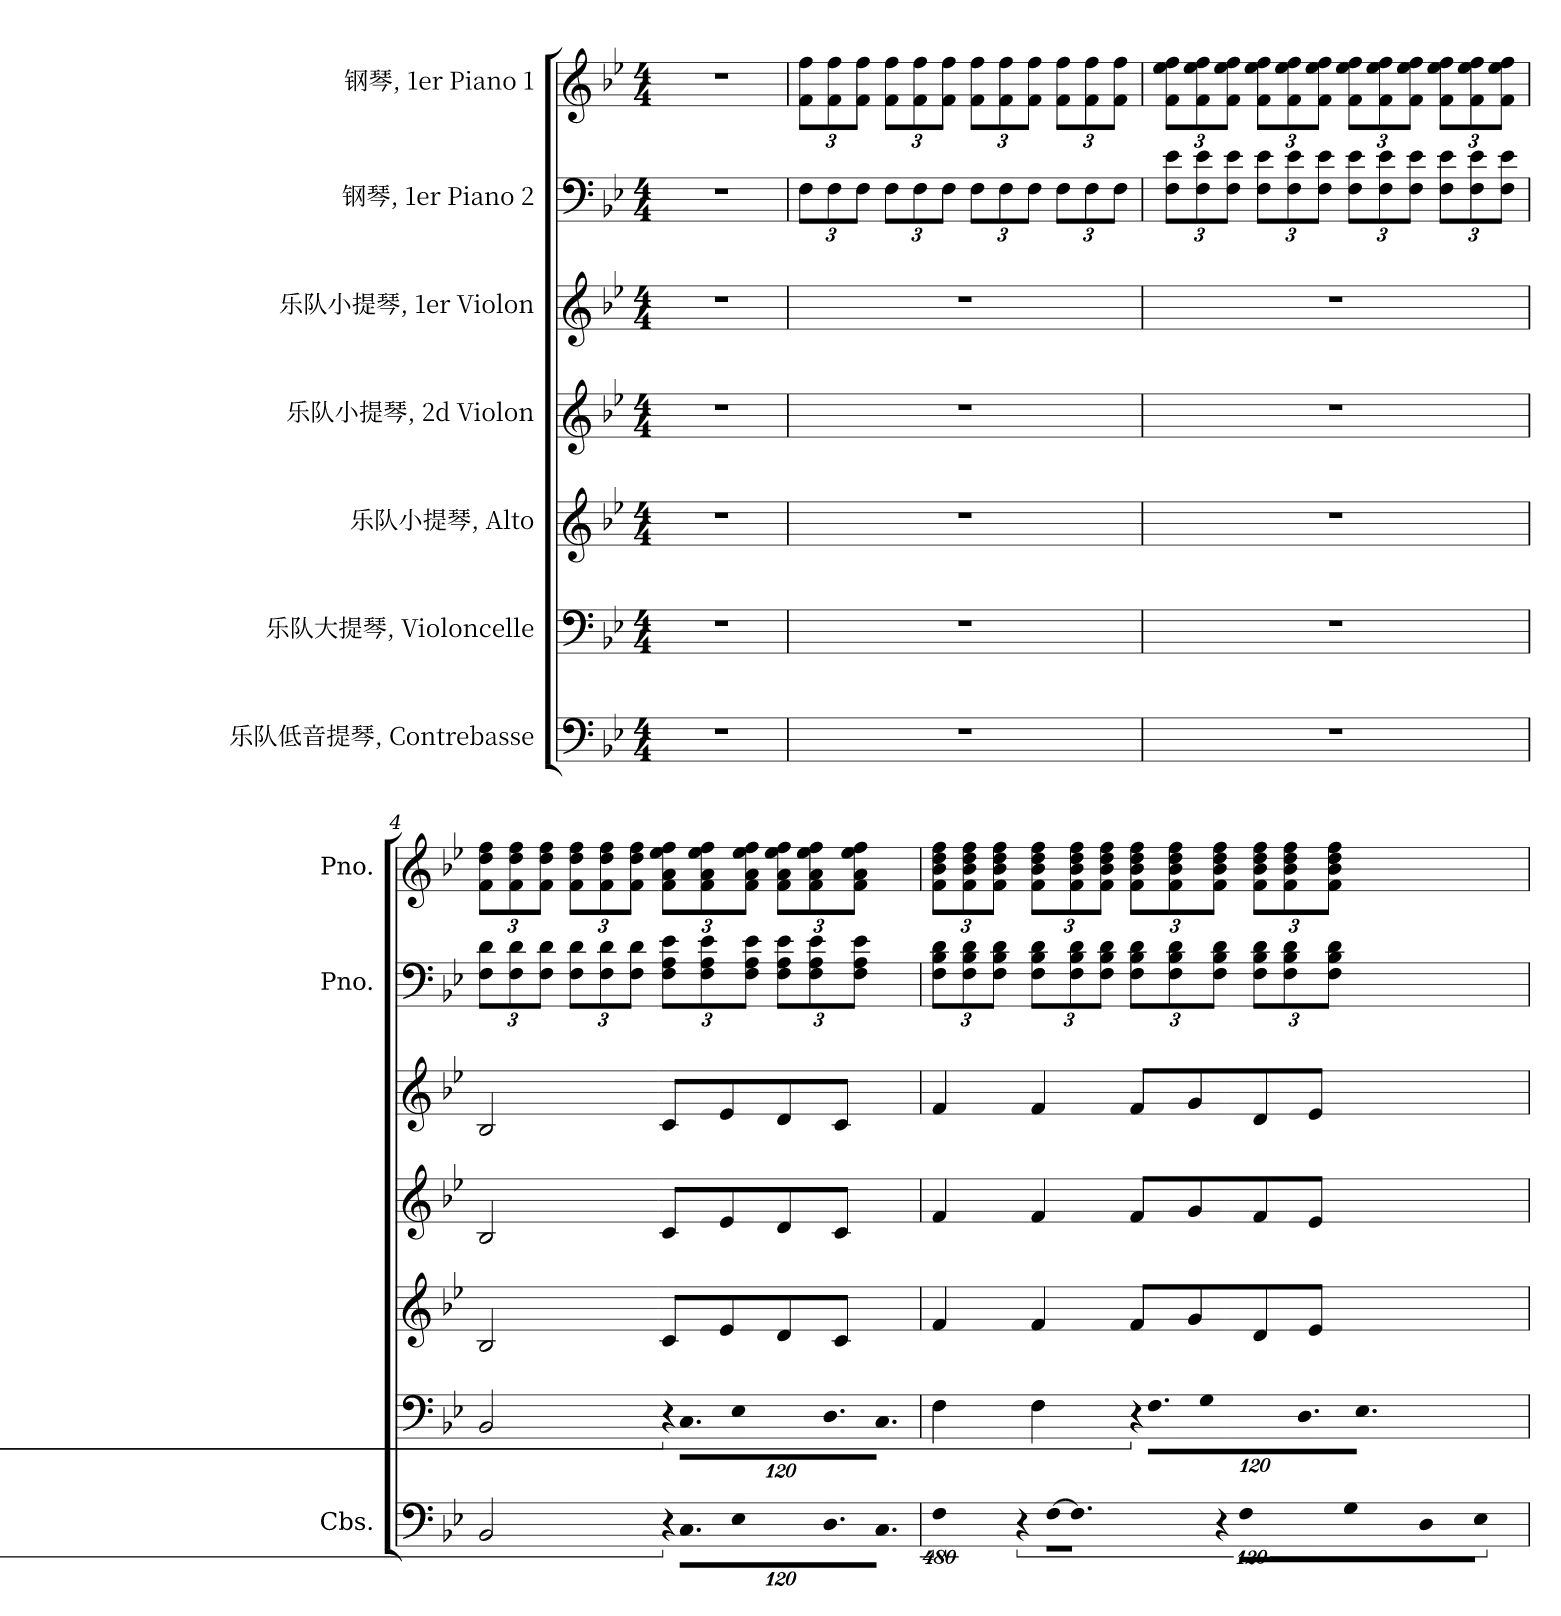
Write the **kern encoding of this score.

**kern	**kern	**kern	**kern	**kern	**kern	**kern
*part7	*part6	*part5	*part4	*part3	*part2	*part1
*staff7	*staff6	*staff5	*staff4	*staff3	*staff2	*staff1
*I"乐队低音提琴, Contrebasse	*I"乐队大提琴, Violoncelle	*I"乐队小提琴, Alto	*I"乐队小提琴, 2d Violon	*I"乐队小提琴, 1er Violon	*I"钢琴, 1er Piano 2	*I"钢琴, 1er Piano 1
*I'Cbs.	*	*	*	*	*I'Pno.	*I'Pno.
*clefF4	*clefF4	*clefG2	*clefG2	*clefG2	*clefF4	*clefG2
*ITrd7c12	*	*	*	*	*	*
*k[b-e-]	*k[b-e-]	*k[b-e-]	*k[b-e-]	*k[b-e-]	*k[b-e-]	*k[b-e-]
*M4/4	*M4/4	*M4/4	*M4/4	*M4/4	*M4/4	*M4/4
*MM250	*MM250	*MM250	*MM250	*MM250	*MM250	*MM250
=1	=1	=1	=1	=1	=1	=1
1r	1r	1r	1r	1r	1r	1r
=2	=2	=2	=2	=2	=2	=2
*	*	*	*	*	*Xbrackettup	*Xbrackettup
*	*	*	*	*	*	*MM38
1r	1r	1r	1r	1r	12F\L	12f\ 12ff\L
*	*	*	*	*	*	*MM40
.	.	.	.	.	12F\	12f\ 12ff\
*	*	*	*	*	*	*MM42
.	.	.	.	.	12F\J	12f\ 12ff\J
*	*	*	*	*	*	*MM44
.	.	.	.	.	12F\L	12f\ 12ff\L
.	.	.	.	.	12F\	12f\ 12ff\
.	.	.	.	.	12F\J	12f\ 12ff\J
.	.	.	.	.	12F\L	12f\ 12ff\L
.	.	.	.	.	12F\	12f\ 12ff\
.	.	.	.	.	12F\J	12f\ 12ff\J
.	.	.	.	.	12F\L	12f\ 12ff\L
.	.	.	.	.	12F\	12f\ 12ff\
.	.	.	.	.	12F\J	12f\ 12ff\J
!!LO:PB:g=z
=3	=3	=3	=3	=3	=3	=3
*	*	*	*	*	*	*MM39
1r	1r	1r	1r	1r	12F\ 12e-\L	12f\ 12ee-\ 12ff\L
*	*	*	*	*	*	*MM41
.	.	.	.	.	12F\ 12e-\	12f\ 12ee-\ 12ff\
*	*	*	*	*	*	*MM43
.	.	.	.	.	12F\ 12e-\J	12f\ 12ee-\ 12ff\J
*	*	*	*	*	*	*MM45
.	.	.	.	.	12F\ 12e-\L	12f\ 12ee-\ 12ff\L
.	.	.	.	.	12F\ 12e-\	12f\ 12ee-\ 12ff\
.	.	.	.	.	12F\ 12e-\J	12f\ 12ee-\ 12ff\J
.	.	.	.	.	12F\ 12e-\L	12f\ 12ee-\ 12ff\L
.	.	.	.	.	12F\ 12e-\	12f\ 12ee-\ 12ff\
.	.	.	.	.	12F\ 12e-\J	12f\ 12ee-\ 12ff\J
.	.	.	.	.	12F\ 12e-\L	12f\ 12ee-\ 12ff\L
.	.	.	.	.	12F\ 12e-\	12f\ 12ee-\ 12ff\
.	.	.	.	.	12F\ 12e-\J	12f\ 12ee-\ 12ff\J
=4	=4	=4	=4	=4	=4	=4
*	*	*	*	*	*	*MM39
2BBB-/	2BB-/	2B-/	2B-/	2B-/	12F\ 12d\L	12f\ 12dd\ 12ff\L
*	*	*	*	*	*	*MM41
.	.	.	.	.	12F\ 12d\	12f\ 12dd\ 12ff\
*	*	*	*	*	*	*MM43
.	.	.	.	.	12F\ 12d\J	12f\ 12dd\ 12ff\J
*	*	*	*	*	*	*MM45
.	.	.	.	.	12F\ 12d\L	12f\ 12dd\ 12ff\L
.	.	.	.	.	12F\ 12d\	12f\ 12dd\ 12ff\
.	.	.	.	.	12F\ 12d\J	12f\ 12dd\ 12ff\J
!LO:N:vis=32	!LO:N:vis=32	!	!	!	!	!
640%23r	640%23r	8c/L	8c/L	8c/L	12F\ 12A\ 12e-\L	12f\ 12a\ 12ee-\ 12ff\L
!LO:N:vis=16.	!LO:N:vis=16.	!	!	!	!	!
960%103CC\KL	960%103C\KL	.	.	.	.	.
.	.	.	.	.	12F\ 12A\ 12e-\	12f\ 12a\ 12ee-\ 12ff\
.	.	8e-/	8e-/	8e-/	.	.
!LO:N:vis=8	!LO:N:vis=8	!	!	!	!	!
960%137EE-\	960%137E-\	.	.	.	.	.
.	.	.	.	.	12F\ 12A\ 12e-\J	12f\ 12a\ 12ee-\ 12ff\J
.	.	8d/	8d/	8d/	12F\ 12A\ 12e-\L	12f\ 12a\ 12ee-\ 12ff\L
!LO:N:vis=16.	!LO:N:vis=16.	!	!	!	!	!
960%103DD\L	960%103D\L	.	.	.	.	.
.	.	.	.	.	12F\ 12A\ 12e-\	12f\ 12a\ 12ee-\ 12ff\
.	.	8c/J	8c/J	8c/J	.	.
!LO:N:vis=16.	!LO:N:vis=16.	!	!	!	!	!
960%103CC\JJ	960%103C\JJ	.	.	.	.	.
.	.	.	.	.	12F\ 12A\ 12e-\J	12f\ 12a\ 12ee-\ 12ff\J
.	.	1920ryy	1920ryy	1920ryy	1920ryy	1920ryy
!!LO:PB:g=z
=5	=5	=5	=5	=5	=5	=5
*	*	*	*	*	*	*MM39
!LO:N:vis=4	!	!	!	!	!	!
1920%427FF\	4F\	4f/	4f/	4f/	12F\ 12B-\ 12d\L	12f\ 12b-\ 12dd\ 12ff\L
*	*	*	*	*	*	*MM41
.	.	.	.	.	12F\ 12B-\ 12d\	12f\ 12b-\ 12dd\ 12ff\
*	*	*	*	*	*	*MM43
.	.	.	.	.	12F\ 12B-\ 12d\J	12f\ 12b-\ 12dd\ 12ff\J
!LO:N:vis=16	!	!	!	!	!	!
1920%107r	.	.	.	.	.	.
*	*	*	*	*	*	*MM45
.	4F\	4f/	4f/	4f/	12F\ 12B-\ 12d\L	12f\ 12b-\ 12dd\ 12ff\L
!LO:N:vis=16	!	!	!	!	!	!
[1920%107FF\KL	.	.	.	.	.	.
.	.	.	.	.	12F\ 12B-\ 12d\	12f\ 12b-\ 12dd\ 12ff\
9.FF\J]	.	.	.	.	.	.
.	.	.	.	.	12F\ 12B-\ 12d\J	12f\ 12b-\ 12dd\ 12ff\J
!	!LO:N:vis=32	!	!	!	!	!
.	640%23r	8f/L	8f/L	8f/L	12F\ 12B-\ 12d\L	12f\ 12b-\ 12dd\ 12ff\L
!LO:N:vis=16	!	!	!	!	!	!
1920%107r	.	.	.	.	.	.
!	!LO:N:vis=16.	!	!	!	!	!
.	960%103F\KL	.	.	.	.	.
!LO:N:vis=8	!	!	!	!	!	!
640%71FF\L	.	.	.	.	.	.
.	.	.	.	.	12F\ 12B-\ 12d\	12f\ 12b-\ 12dd\ 12ff\
.	.	8g/	8g/	8g/	.	.
!	!LO:N:vis=8	!	!	!	!	!
.	960%137G\	.	.	.	.	.
.	.	.	.	.	12F\ 12B-\ 12d\J	12f\ 12b-\ 12dd\ 12ff\J
!LO:N:vis=8	!	!	!	!	!	!
640%71GG\	.	.	.	.	.	.
.	.	8d/	8f/	8d/	12F\ 12B-\ 12d\L	12f\ 12b-\ 12dd\ 12ff\L
!LO:N:vis=8	!	!	!	!	!	!
640%71DD\	.	.	.	.	.	.
!	!LO:N:vis=16.	!	!	!	!	!
.	960%103D\L	.	.	.	.	.
.	.	.	.	.	12F\ 12B-\ 12d\	12f\ 12b-\ 12dd\ 12ff\
.	.	8e-/J	8e-/J	8e-/J	.	.
!LO:N:vis=8	!	!	!	!	!	!
640%71EE-\J	.	.	.	.	.	.
!	!LO:N:vis=16.	!	!	!	!	!
.	960%103E-\JJ	.	.	.	.	.
.	.	.	.	.	12F\ 12B-\ 12d\J	12f\ 12b-\ 12dd\ 12ff\J
1920ryy	.	1920ryy	1920ryy	1920ryy	1920ryy	1920ryy
=	=	=	=	=	=	=
*-	*-	*-	*-	*-	*-	*-
